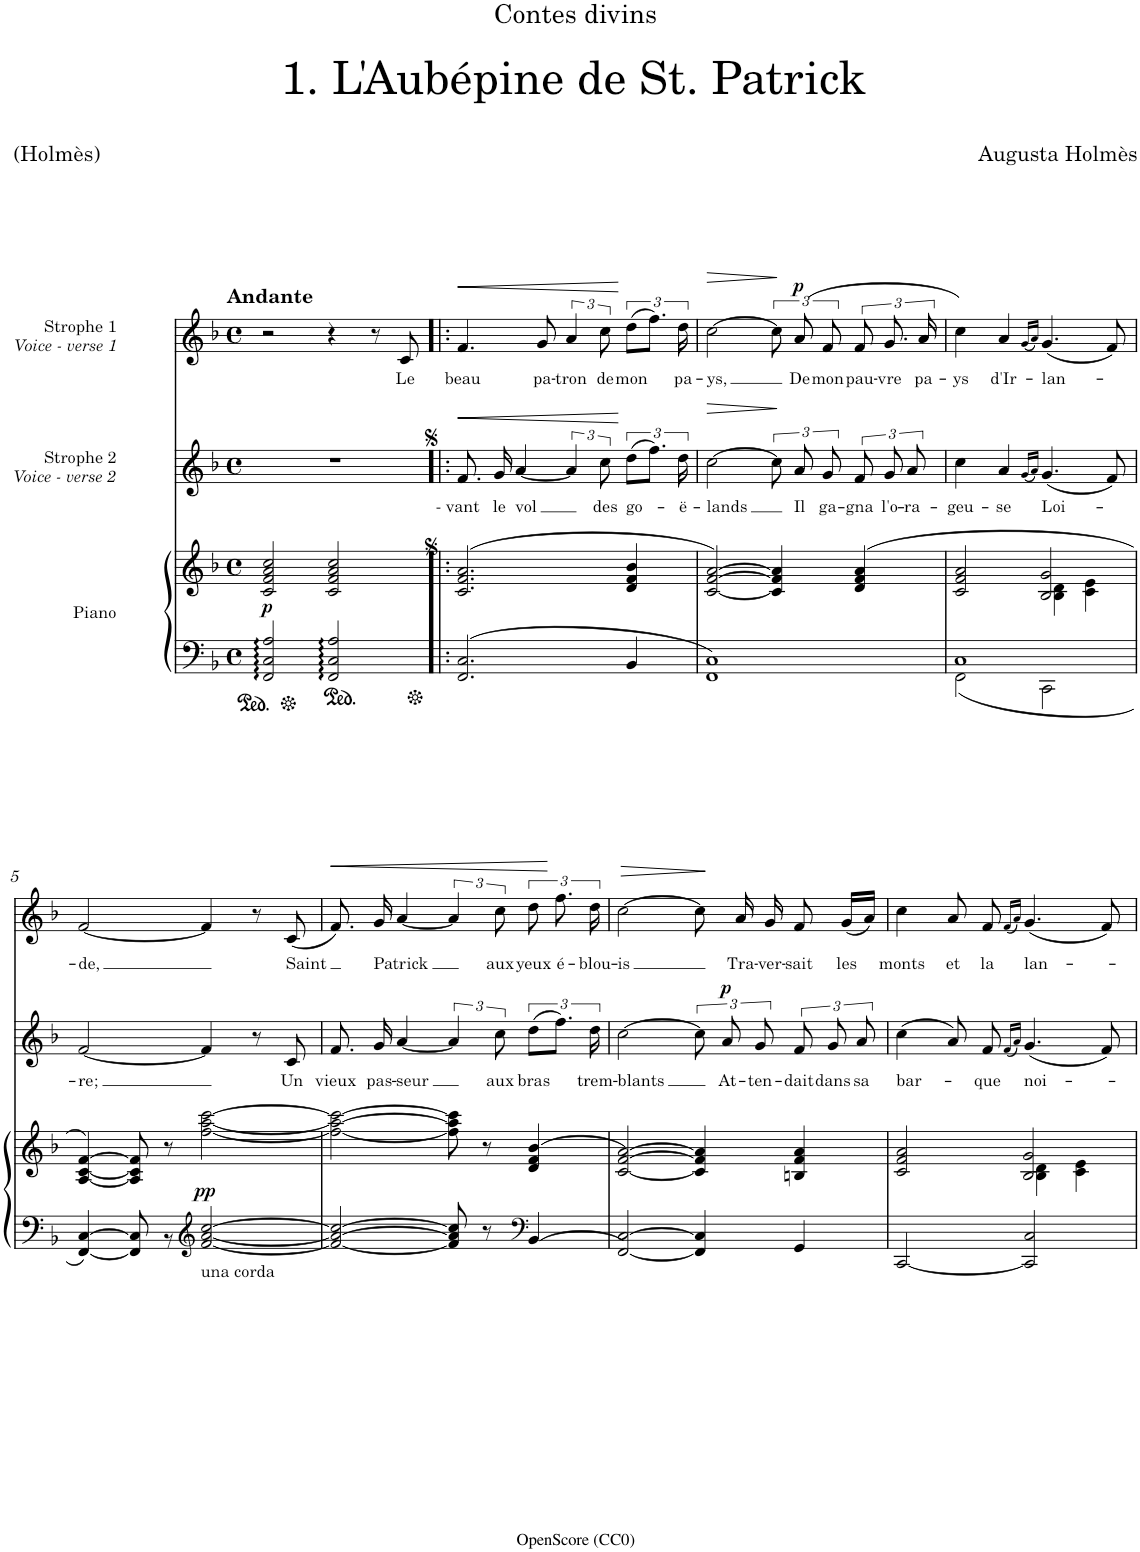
**kern	**kern	**dynam	**kern	**text	**dynam	**kern	**text	**dynam
*part3	*part3	*part3	*part2	*part2	*part2	*part1	*part1	*part1
*staff4	*staff3	*staff3/4	*staff2	*staff2	*staff2	*staff1	*staff1	*staff1
*I"Piano	*	*	*I"Strophe 2 Voice - verse 2	*	*	*I"Strophe 1 Voice - verse 1	*	*
*I'Pno	*	*	*	*	*	*	*	*
*clefF4	*clefG2	*	*clefG2	*	*	*clefG2	*	*
*k[b-]	*k[b-]	*	*k[b-]	*	*	*k[b-]	*	*
*M4/4	*M4/4	*	*M4/4	*	*	*M4/4	*	*
*met(c)	*met(c)	*	*met(c)	*	*	*met(c)	*	*
=1	=1	=1	=1	=1	=1	=1	=1	=1
!	!	!	!	!	!	!LO:TX:a:B:t=Andante	!	!
!	!	!LO:DY:b	!	!	!	!	!	!
2FF/ 2C/ 2A/	2c/ 2f/ 2a/ 2cc/	p	1r	.	.	2r	.	.
2FF/ 2C/ 2A/	2c/ 2f/ 2a/ 2cc/	.	.	.	.	4r	.	.
.	.	.	.	.	.	8r	.	.
!	!	!	!	!	!	!	!LO:LY:b	!
.	.	.	.	.	.	8c/	Le	.
=2!|:	=2!|:	=2!|:	=2!|:	=2!|:	=2!|:	=2!|:	=2!|:	=2!|:
!	!	!	!	!LO:LY:b	!LO:HP:b	!	!LO:LY:b	!LO:HP:b
2.FF/ 2.C/	(>2.c/ 2.f/ 2.a/	.	8.f/	- vant	<	4.f/	beau	<
!	!	!	!	!LO:LY:b	!	!	!	!
.	.	.	16g/	le	.	.	.	.
!	!	!	!	!LO:LY:b	!	!	!	!
.	.	.	[4a/	vol	.	.	.	.
!	!	!	!	!	!	!	!LO:LY:b	!
.	.	.	.	.	.	8g/	pa-	.
!	!	!	!	!	!	!	!LO:LY:b	!
.	.	.	6a/]	.	.	6a/	-tron	.
!	!	!	!	!LO:LY:b	!	!	!LO:LY:b	!
.	.	.	12cc\	des	.	12cc\	de	.
!	!	!	!	!LO:LY:b	!	!	!LO:LY:b	!
4BB-/	4d/ 4f/ 4b-/	.	(12dd\L	go-	[	(12dd\L	mon	[
.	.	.	12.ff\J)	.	.	12.ff\J)	.	.
!	!	!	!	!LO:LY:b	!	!	!LO:LY:b	!
.	.	.	24dd\	-ë-	.	24dd\	pa-	.
=3	=3	=3	=3	=3	=3	=3	=3	=3
!	!	!	!	!LO:LY:b	!LO:HP:b	!	!LO:LY:b	!LO:HP:b
1FF 1C	[2c/ [>2f/ [2a/)	.	[2cc\	-lands	>	[2cc\	-ys,	>
.	4c/] 4f/] 4a/]	.	12cc\]	.	]	12cc\]	.	]
!	!	!	!	!LO:LY:b	!	!	!LO:LY:b	!LO:DY:a
.	.	.	12a/	Il	.	(>12a/	De	p
!	!	!	!	!LO:LY:b	!	!	!LO:LY:b	!
.	.	.	12g/	ga-	.	12f/	mon	.
!	!	!	!	!LO:LY:b	!	!	!LO:LY:b	!
.	(4d/ 4f/ 4a/	.	12f/	-gna	.	12f/	pau-	.
!	!	!	!	!LO:LY:b	!	!	!LO:LY:b	!
.	.	.	12g/	l'o-	.	12.g/	-vre	.
!	!	!	!	!LO:LY:b	!	!	!	!
.	.	.	12a/	-ra-	.	.	.	.
!	!	!	!	!	!	!	!LO:LY:b	!
.	.	.	.	.	.	24a/	pa-	.
=4	=4	=4	=4	=4	=4	=4	=4	=4
*^	*^	*	*	*	*	*	*	*
!	!	!	!	!	!	!LO:LY:b	!	!	!LO:LY:b	!
1C	2FF\	2c/ 2f/ 2a/	2ryy	.	4cc\	-geu-	.	4cc\)	-ys	.
!	!	!	!	!	!	!LO:LY:b	!	!	!LO:LY:b	!
.	.	.	.	.	4a/	-se	.	4a/	d'Ir-	.
.	.	.	.	.	(16qg/LL	.	.	(16qg/LL	.	.
.	.	.	.	.	16qa/JJ)	.	.	16qa/JJ)	.	.
!	!	!	!	!	!	!LO:LY:b	!	!	!LO:LY:b	!
.	2CC\	2B-/ 2g/	4B-\ 4d\	.	(4.g/	Loi-	.	(4.g/	-lan-	.
.	.	.	4c\ 4e\	.	.	.	.	.	.	.
.	.	.	.	.	8f/)	.	.	8f/)	.	.
!!LO:LB:g=z
=5	=5	=5	=5	=5	=5	=5	=5	=5	=5	=5
!	!	!	!	!	!	!LO:LY:b	!	!	!LO:LY:b	!
2ryy	[<4FF/ [4C/	[<4A/ [4c/ [4f/)	2ryy	.	[2f/	-re;	.	[2f/	-de,	.
.	8FF/] 8C/]	8A/] 8c/] 8f/]	.	.	.	.	.	.	.	.
.	8r	8r	.	.	.	.	.	.	.	.
*clefG2	*	*	*	*	*	*	*	*	*	*
!LO:TX:b:t=una corda	!	!	!	!	!	!	!	!	!	!
!	!	!	!	!LO:DY:b	!	!	!	!	!	!
[<2f/ [2a/ [2cc/	2ryy	2ryy	[<2ff\ [<2aa\ [>2ccc\	pp	4f/]	.	.	4f/]	.	.
.	.	.	.	.	8r	.	.	8r	.	.
!	!	!	!	!	!	!LO:LY:b	!	!	!LO:LY:b	!
.	.	.	.	.	8c/	Un	.	(8c/	Saint	.
*v	*v	*	*	*	*	*	*	*	*	*
*	*v	*v	*	*	*	*	*	*	*
=6	=6	=6	=6	=6	=6	=6	=6	=6
!	!	!	!	!LO:LY:b	!	!	!	!LO:HP:b
2f/_ 2a/_ 2cc/_	2ff\_ 2aa\_ 2ccc\_	.	8.f/	vieux	.	8.f/)	.	<
!	!	!	!	!LO:LY:b	!	!	!LO:LY:b	!
.	.	.	16g/	pas-	.	16g/	Patrick	.
!	!	!	!	!LO:LY:b	!	!	!	!
.	.	.	[4a/	-seur	.	[4a/	.	.
8f/] 8a/] 8cc/]	8ff\] 8aa\] 8ccc\]	.	6a/]	.	.	6a/]	.	.
8r	8r	.	.	.	.	.	.	.
!	!	!	!	!LO:LY:b	!	!	!LO:LY:b	!
.	.	.	12cc\	aux	.	12cc\	aux	.
*clefF4	*	*	*	*	*	*	*	*
!	!	!	!	!LO:LY:b	!	!	!LO:LY:b	!
4BB-/	(>4d/ 4f/ 4b-/	.	(12dd\L	bras	.	12dd\	yeux	.
!	!	!	!	!	!	!	!LO:LY:b	!
.	.	.	12.ff\J)	.	.	12.ff\	é-	[
!	!	!	!	!LO:LY:b	!	!	!LO:LY:b	!
.	.	.	24dd\	trem-	.	24dd\	-blou-	.
=7	=7	=7	=7	=7	=7	=7	=7	=7
!	!	!	!	!LO:LY:b	!	!	!LO:LY:b	!LO:HP:b
[2FF/ [2C/	[2c/ [>2f/ [2a/)	.	[2cc\	-blants	.	[2cc\	-is	>
4FF/] 4C/]	4c/] 4f/] 4a/]	.	12cc\]	.	.	8cc\]	.	.
!	!	!	!	!LO:LY:b	!LO:DY:a	!	!	!
.	.	.	12a/	At-	p	.	.	.
!	!	!	!	!	!	!	!LO:LY:b	!
.	.	.	.	.	.	16a/	Tra-	]
!	!	!	!	!LO:LY:b	!	!	!	!
.	.	.	12g/	-ten-	.	.	.	.
!	!	!	!	!	!	!	!LO:LY:b	!
.	.	.	.	.	.	16g/	-ver-	.
!	!	!	!	!LO:LY:b	!	!	!LO:LY:b	!
4GG/	4Bn/ 4f/ 4a/	.	12f/	-dait	.	8f/	-sait	.
!	!	!	!	!LO:LY:b	!	!	!	!
.	.	.	12g/	dans	.	.	.	.
!	!	!	!	!	!	!	!LO:LY:b	!
.	.	.	.	.	.	(16g/LL	les	.
!	!	!	!	!LO:LY:b	!	!	!	!
.	.	.	12a/	sa	.	.	.	.
.	.	.	.	.	.	16a/JJ)	.	.
=8	=8	=8	=8	=8	=8	=8	=8	=8
*	*^	*	*	*	*	*	*	*
!	!	!	!	!	!LO:LY:b	!	!	!LO:LY:b	!
[2CC/	2c/ 2f/ 2a/	2ryy	.	(4cc\	bar-	.	4cc\	monts	.
!	!	!	!	!	!	!	!	!LO:LY:b	!
.	.	.	.	8a/)	.	.	8a/	et	.
!	!	!	!	!	!LO:LY:b	!	!	!LO:LY:b	!
.	.	.	.	8f/	-que	.	8f/	la	.
.	.	.	.	(16qf/LL	.	.	(16qf/LL	.	.
.	.	.	.	16qa/JJ)	.	.	16qa/JJ)	.	.
!	!	!	!	!	!LO:LY:b	!	!	!LO:LY:b	!
2CC/] 2C/	2B-/ 2g/	4B-\ 4d\	.	(4.g/	noi-	.	(4.g/	lan-	.
.	.	4c\ 4e\	.	.	.	.	.	.	.
.	.	.	.	8f/)	.	.	8f/)	.	.
*	*v	*v	*	*	*	*	*	*	*
=	=	=	=	=	=	=	=	=
*-	*-	*-	*-	*-	*-	*-	*-	*-
